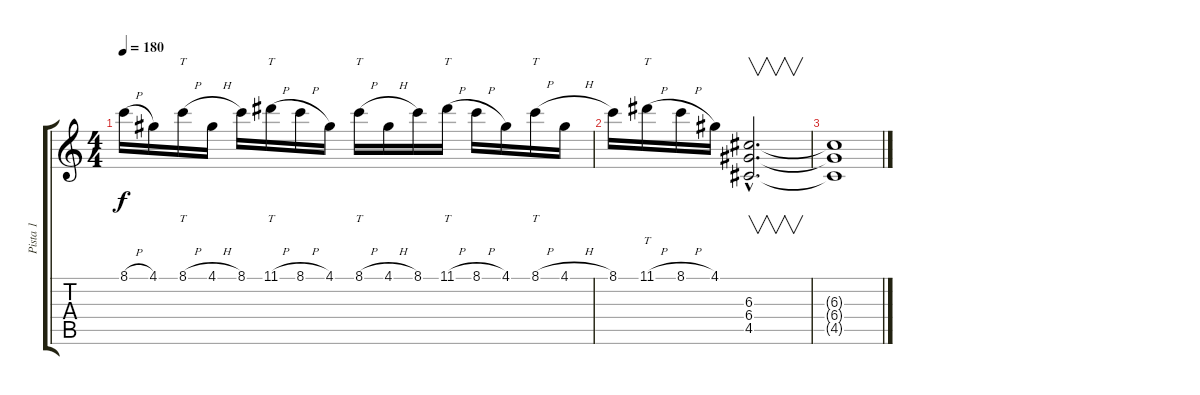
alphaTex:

\track ("Pista 1" "Pista 1") {instrument distortionguitar}
\staff {score tabs}
\tuning (E4 B3 G3 D3 A2 E2) {hide}
\ts (4 4)
\tempo 180
\clef g2
\ks c
8.1{h}.16{dy f} 4.1.16 8.1{h}.16{tt} 4.1{h}.16 8.1.16 11.1{h}.16{tt} 8.1{h}.16 4.1.16 8.1{h}.16{tt} 4.1{h}.16 8.1.16 11.1{h}.16{tt} 8.1{h}.16 4.1.16 8.1{h}.16{tt} 4.1{h}.16 |
8.1.16 11.1{h}.16{tt} 8.1{h}.16 4.1.16 (6.3{hac} 6.4{hac} 4.5{hac}).2{v d} |
(6.3{t} 6.4{t} 4.5{t}).1
